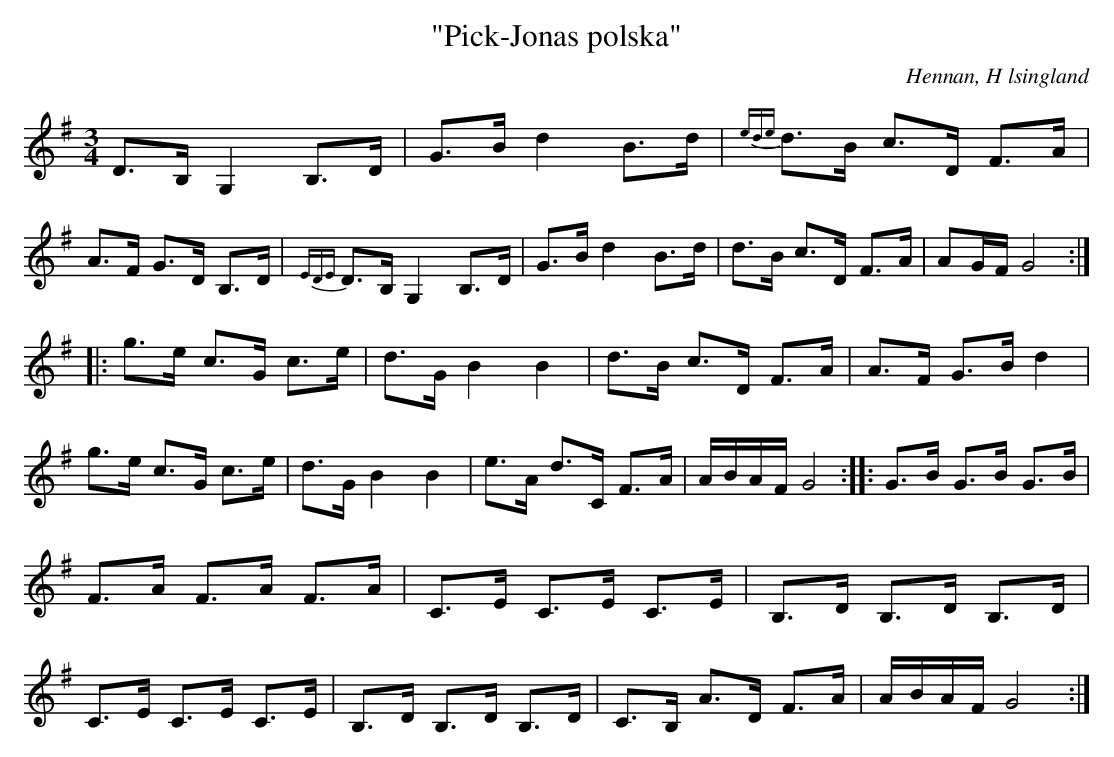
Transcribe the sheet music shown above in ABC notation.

X:1
T: "Pick-Jonas polska"
O: Hennan, H lsingland
M: 3/4
L: 1/8
K: G
D>B, G,2 B,>D | G>B d2 B>d | {ede}d>B c>D F>A| A>F G>D B,>D|{EDE}D>B, G,2 B,>D|G>B d2 B>d | d>B c>D F>A| AG/F/ G4 :||:
g>e c>G c>e | d>G B2 B2 | d>B c>D F>A|A>F G>B d2|g>e c>G c>e | d>G B2 B2 | e>A d>C F>A|A/B/A/F/ G4:||:G>B G>B G>B|F>A F>A F>A|C>E C>E C>E|B,>D B,>D B,>D|C>E C>E C>E|B,>D B,>D B,>D|C>B, A>D F>A |A/B/A/F/ G4:|
